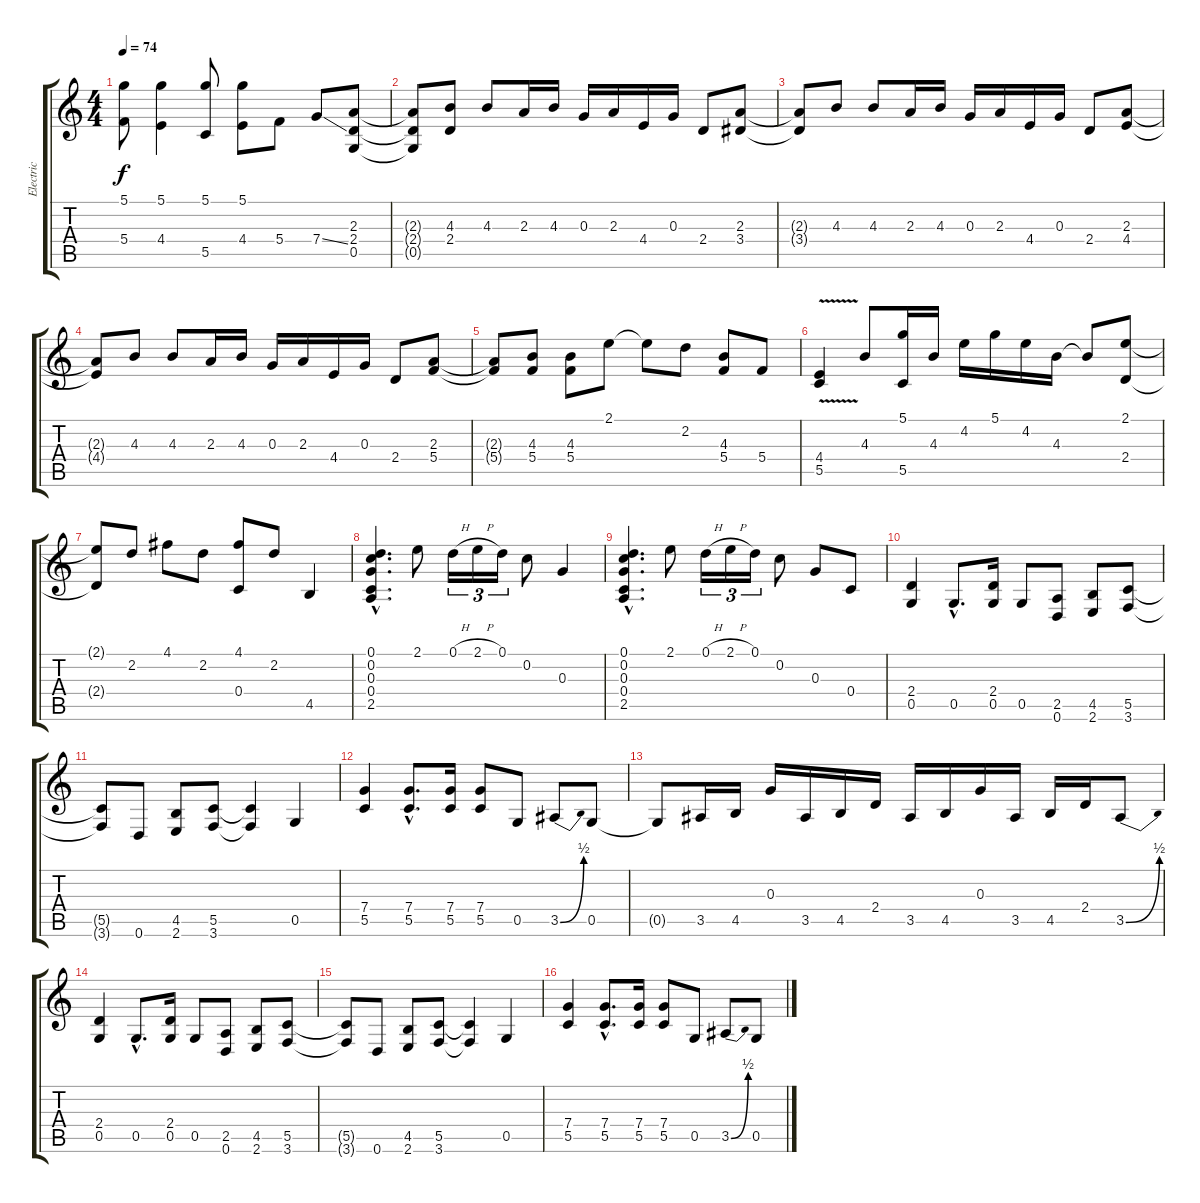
\track ("Electric" "Electric") {instrument electricguitarjazz}
\staff {score tabs}
\tuning (D4 C4 G3 C3 G2 D2) {hide}
\ts (4 4)
\tempo 74
\clef g2
\ks c
(5.1{t} 5.4{t}).8{dy f} (5.1 4.4).4 (5.1 5.5).8 (5.1 4.4).8 5.4.8 7.4{ss}.8 (2.3 2.4 0.5).8 |
(2.3{t} 2.4{t} 0.5{t}).8 (4.3 2.4).8 4.3.8 2.3.16 4.3.16 0.3.16 2.3.16 4.4.16 0.3.16 2.4.8 (2.3 3.4).8 |
(2.3{t} 3.4{t}).8 4.3.8 4.3.8 2.3.16 4.3.16 0.3.16 2.3.16 4.4.16 0.3.16 2.4.8 (2.3 4.4).8 |
(2.3{t} 4.4{t}).8 4.3.8 4.3.8 2.3.16 4.3.16 0.3.16 2.3.16 4.4.16 0.3.16 2.4.8 (2.3 5.4).8 |
(2.3{t} 5.4{t}).8 (4.3 5.4).8 (4.3 5.4).8 2.1.8 2.1{t}.8 2.2.8 (4.3 5.4).8 5.4.8 |
(4.4{v} 5.5).4 4.3.8 (5.1 5.5).16 4.3.16 4.2.16 5.1.16 4.2.16 4.3.16 4.3{t}.8 (2.1 2.4).8 |
(2.1{t} 2.4{t}).8 2.2.8 4.1.8 2.2.8 (4.1 0.4).8 2.2.8 4.5.4 |
(0.1{hac} 0.2{hac} 0.3{hac} 0.4{hac} 2.5{hac}).4{d} 2.1.8 0.1{h}.16{tu (3 2)} 2.1{h}.16{tu (3 2)} 0.1.16{tu (3 2)} 0.2.8 0.3.4 |
(0.1{hac} 0.2{hac} 0.3{hac} 0.4{hac} 2.5{hac}).4{d} 2.1.8 0.1{h}.16{tu (3 2)} 2.1{h}.16{tu (3 2)} 0.1.16{tu (3 2)} 0.2.8 0.3.8 0.4.8 |
(2.4 0.5).4 0.5{hac}.8{d} (2.4 0.5).16 0.5.8 (2.5 0.6).8 (4.5 2.6).8 (5.5 3.6).8 |
(5.5{t} 3.6{t}).8 0.6.8 (4.5 2.6).8 (5.5 3.6).8 (5.5{t} 3.6{t}).4 0.5.4 |
(7.4 5.5).4 (7.4{hac} 5.5{hac}).8{d} (7.4 5.5).16 (7.4 5.5).8 0.5.8 3.5{be (bend 0 0 60 2)}.8 0.5.8 |
0.5{t}.8 3.5.16 4.5.16 0.3.16 3.5.16 4.5.16 2.4.16 3.5.16 4.5.16 0.3.16 3.5.16 4.5.16 2.4.16 3.5{be (bend 0 0 60 2)}.8 |
(2.4 0.5).4 0.5{hac}.8{d} (2.4 0.5).16 0.5.8 (2.5 0.6).8 (4.5 2.6).8 (5.5 3.6).8 |
(5.5{t} 3.6{t}).8 0.6.8 (4.5 2.6).8 (5.5 3.6).8 (5.5{t} 3.6{t}).4 0.5.4 |
(7.4 5.5).4 (7.4{hac} 5.5{hac}).8{d} (7.4 5.5).16 (7.4 5.5).8 0.5.8 3.5{be (bend 0 0 60 2)}.8 0.5.8
